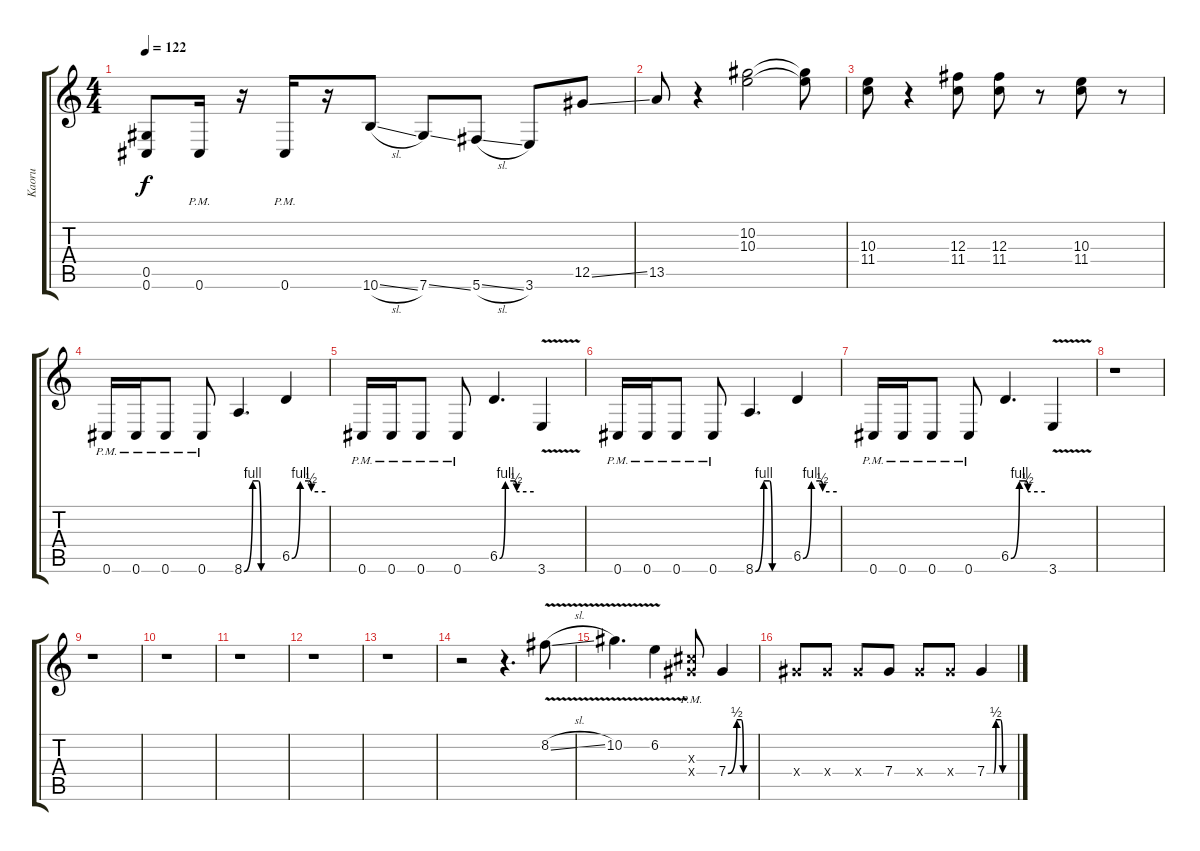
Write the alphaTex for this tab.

\track ("Kaoru" "Kaoru") {instrument overdrivenguitar}
\staff {score tabs}
\tuning (Eb4 Bb3 Gb3 Db3 Ab2 Db2) {hide}
\ts (4 4)
\tempo 122
\clef g2
\ks c
(0.5 0.6).8{dy f} 0.6{pm}.16 r.16 0.6{pm}.16 r.16 10.6{sl}.8 7.6{ss}.8 5.6{sl}.8 3.6.8 12.5{ss}.8 |
13.5.8 r.4 (10.2 10.3).2 (10.2{t} 10.3{t}).8 |
(10.3 11.4).8 r.4 (12.3 11.4).8 (12.3 11.4).8 r.8 (10.3 11.4).8 r.8 |
0.6{pm}.16 0.6{pm}.16 0.6{pm}.8 0.6{pm}.8 8.6{be (custom 0 0 15 4 25 4 30 0 35 0 60 0)}.4{d} 6.5{be (custom 0 0 15 4 30 4 35 2 60 2)}.4 |
0.6{pm}.16 0.6{pm}.16 0.6{pm}.8 0.6{pm}.8 6.5{be (custom 0 0 10 4 25 4 30 2 35 2 60 2)}.4{d} 3.6{v}.4 |
0.6{pm}.16 0.6{pm}.16 0.6{pm}.8 0.6{pm}.8 8.6{be (custom 0 0 15 4 25 4 30 0 35 0 60 0)}.4{d} 6.5{be (custom 0 0 15 4 30 4 35 2 60 2)}.4 |
0.6{pm}.16 0.6{pm}.16 0.6{pm}.8 0.6{pm}.8 6.5{be (custom 0 0 15 4 25 4 30 2 35 2 60 2)}.4{d} 3.6{v}.4 |
r.1 |
r.1 |
r.1 |
r.1 |
r.1 |
r.1 |
r.2 r.4{d} 8.2{v sl}.8 |
10.2{v}.4{d} 6.2{v}.4 (7.3{x} 7.4{pm x}).8 7.4{be (custom 0 0 20 2 30 2 35 0 60 0)}.4 |
7.4{x}.8 7.4{x}.8 7.4{x}.8 7.4.8 7.4{x}.8 7.4{x}.8 7.4{be (custom 0 0 10 0 15 0 20 2 30 2 35 0 40 0 60 0)}.4
